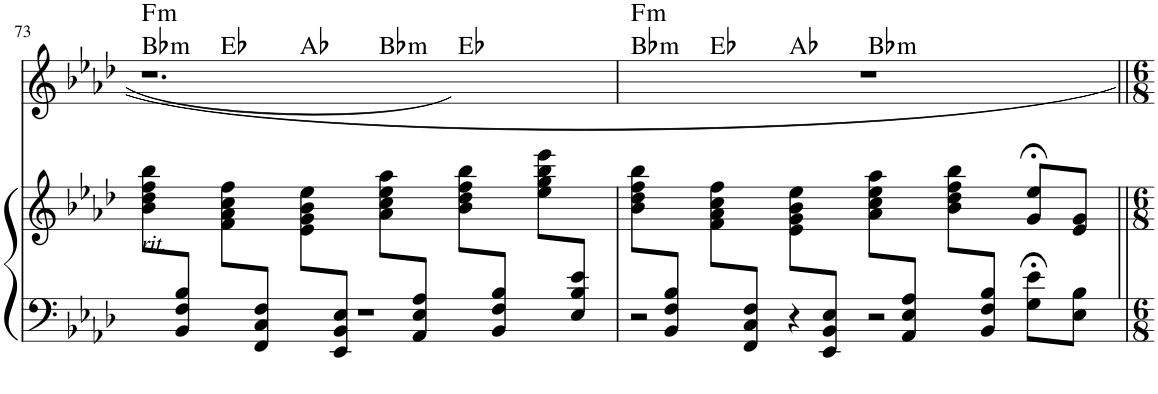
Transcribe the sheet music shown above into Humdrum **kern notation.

**kern	**kern	**kern	**harte
*part2	*part2	*part1	*part1
*staff3	*staff2	*staff1	*
*I"Piano	*	*I"Canto	*
*I'Pno	*	*	*
!!LO:PB:g=z
*clefF4	*clefG2	*clefG2	*
*k[b-e-a-d-]	*k[b-e-a-d-]	*k[b-e-a-d-]	*
*M6/4	*M6/4	*M4/4	*
*	*	*met(c)	*
=73	=73	=73	=73
*^	*	*	*
!	!	!LO:TX:b:i:t=rit.	!	!LO:H:n=1:kt=m
!	!	!	!	!LO:H:n=2:kt=m
*	*	*	*^	*
*	*	*	*	*^	*
*	*	*	*	*	*^	*
8ryy	1.r	8b-\ 8dd-\ 8ff\ 8bb-\L	1r	4ryy	2ryy	2.ryy	Bb:min F:min
8BB-/ 8F/ 8B-/J	.	8ryy	.	.	.	.	.
8ryy	.	8f\ 8a-\ 8cc\ 8ff\L	.	1ryy	.	.	Eb:maj
8FF/ 8C/ 8F/J	.	8ryy	.	.	.	.	.
8ryy	.	8e-\ 8g\ 8b-\ 8ee-\L	.	.	1ryy	.	Ab:maj
8EE-/ 8BB-/ 8E-/J	.	8ryy	.	.	.	.	.
!	!	!	!	!	!	!	!LO:H:kt=m
8ryy	.	8a-\ 8cc\ 8ee-\ 8aa-\L	.	.	.	2.ryy	Bb:min
8AA-/ 8E-/ 8A-/J	.	8ryy	.	.	.	.	.
8ryy	.	8b-\ 8dd-\ 8ff\ 8bb-\L	2ryy	.	.	.	Eb:maj
8BB-/ 8F/ 8B-/J	.	8ryy	.	.	.	.	.
8ryy	.	8ee-\ 8gg\ 8bb-\ 8eee-\L	.	4ryy	.	.	.
8E-/ 8B-/ 8e-/J	.	8ryy	.	.	.	.	.
=74	=74	=74	=74	=74	=74	=74	=74
!	!	!	!	!	!	!	!LO:H:n=1:kt=m
!	!	!	!	!	!	!	!LO:H:n=2:kt=m
8ryy	2r	8b-\ 8dd-\ 8ff\ 8bb-\L	1r	4ryy	2ryy	2.ryy	Bb:min F:min
8BB-/ 8F/ 8B-/J	.	8ryy	.	.	.	.	.
8ryy	.	8f\ 8a-\ 8cc\ 8ff\L	.	1ryy	.	.	Eb:maj
8FF/ 8C/ 8F/J	.	8ryy	.	.	.	.	.
8ryy	4r	8e-\ 8g\ 8b-\ 8ee-\L	.	.	1ryy	.	Ab:maj
8EE-/ 8BB-/ 8E-/J	.	8ryy	.	.	.	.	.
!	!	!	!	!	!	!	!LO:H:kt=m
8ryy	2r	8a-\ 8cc\ 8ee-\ 8aa-\L	.	.	.	2.ryy	Bb:min
8AA-/ 8E-/ 8A-/J	.	8ryy	.	.	.	.	.
8ryy	.	8b-\ 8dd-\ 8ff\ 8bb-\L	2r	.	.	.	.
8BB-/ 8F/ 8B-/J	.	8ryy	.	.	.	.	.
4ryy	8G\;< 8e-\;<L	8g/;< 8ee-/;<L	.	4ryy	.	.	.
.	8E-\ 8B-\J	8e-/ 8g/J	.	.	.	.	.
*v	*v	*	*v	*v	*v	*v	*
=||	=||	=||	=||
*-	*-	*-	*-
